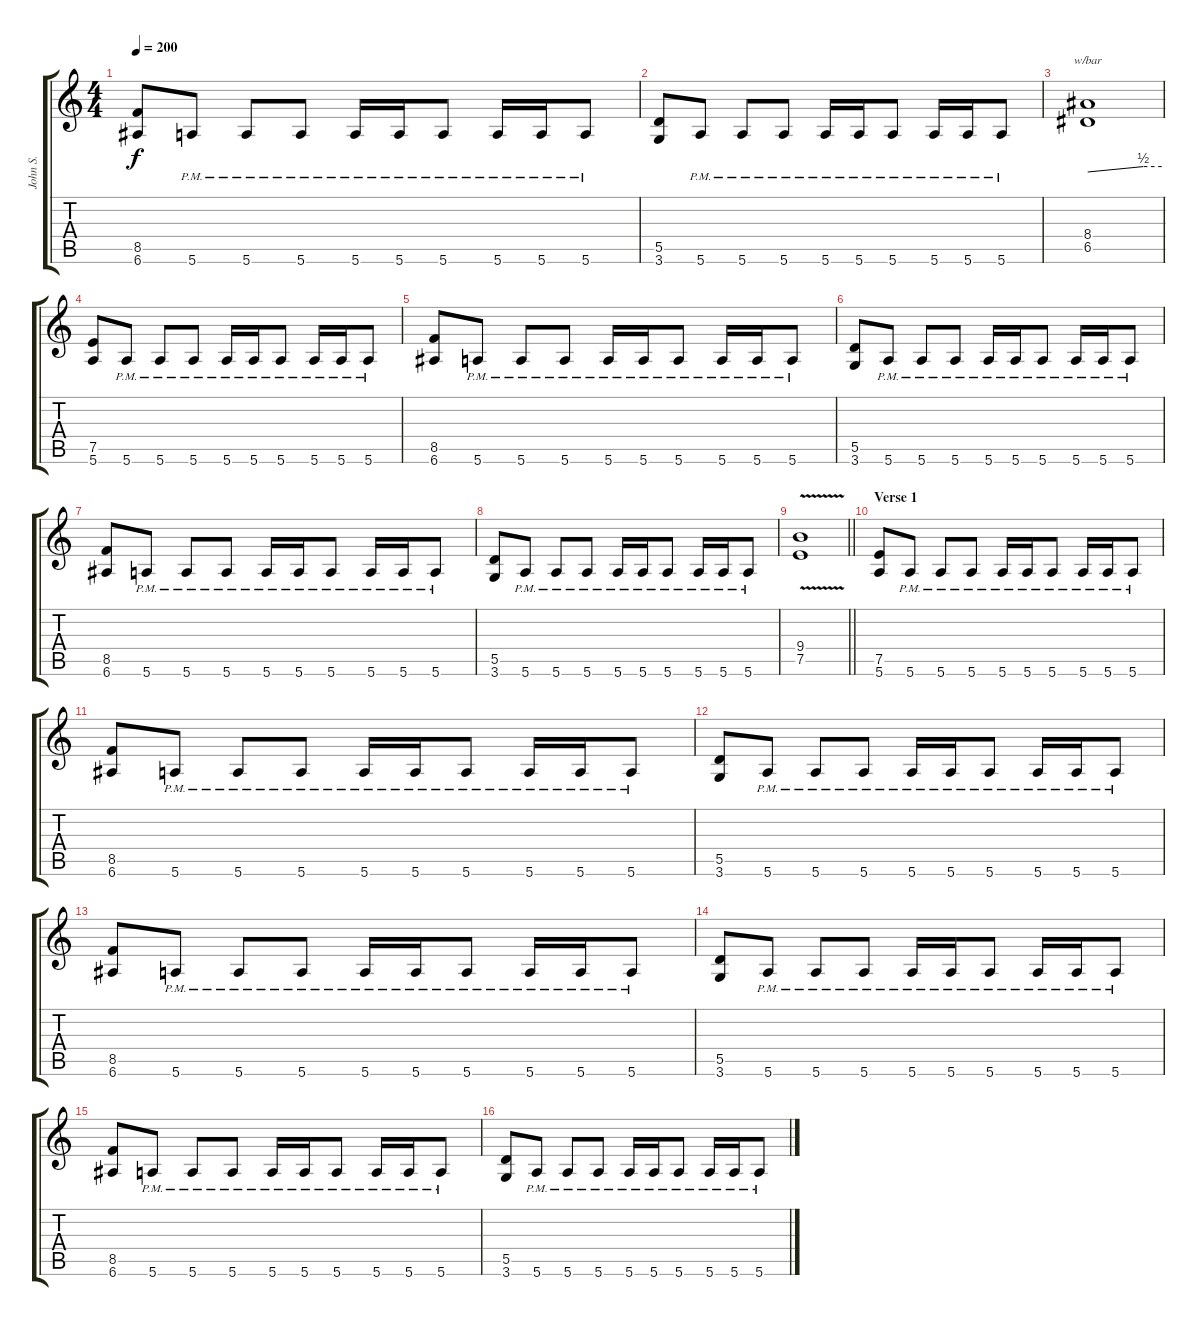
\track ("John S." "John S.") {instrument overdrivenguitar}
\staff {score tabs}
\tuning (E4 B3 G3 D3 A2 E2) {hide}
\ts (4 4)
\tempo 200
\clef g2
\ks c
(8.5 6.6).8{dy f} 5.6{pm}.8 5.6{pm}.8 5.6{pm}.8 5.6{pm}.16 5.6{pm}.16 5.6{pm}.8 5.6{pm}.16 5.6{pm}.16 5.6{pm}.8 |
(5.5 3.6).8 5.6{pm}.8 5.6{pm}.8 5.6{pm}.8 5.6{pm}.16 5.6{pm}.16 5.6{pm}.8 5.6{pm}.16 5.6{pm}.16 5.6{pm}.8 |
(8.4 6.5).1{tbe (custom default 0 0 45 2 60 2)} |
(7.5 5.6).8 5.6{pm}.8 5.6{pm}.8 5.6{pm}.8 5.6{pm}.16 5.6{pm}.16 5.6{pm}.8 5.6{pm}.16 5.6{pm}.16 5.6{pm}.8 |
(8.5 6.6).8 5.6{pm}.8 5.6{pm}.8 5.6{pm}.8 5.6{pm}.16 5.6{pm}.16 5.6{pm}.8 5.6{pm}.16 5.6{pm}.16 5.6{pm}.8 |
(5.5 3.6).8 5.6{pm}.8 5.6{pm}.8 5.6{pm}.8 5.6{pm}.16 5.6{pm}.16 5.6{pm}.8 5.6{pm}.16 5.6{pm}.16 5.6{pm}.8 |
(8.5 6.6).8 5.6{pm}.8 5.6{pm}.8 5.6{pm}.8 5.6{pm}.16 5.6{pm}.16 5.6{pm}.8 5.6{pm}.16 5.6{pm}.16 5.6{pm}.8 |
(5.5 3.6).8 5.6{pm}.8 5.6{pm}.8 5.6{pm}.8 5.6{pm}.16 5.6{pm}.16 5.6{pm}.8 5.6{pm}.16 5.6{pm}.16 5.6{pm}.8 |
\barLineRight lightlight
(9.4{v} 7.5{v}).1 |
\section ("" "Verse 1")
(7.5 5.6).8 5.6{pm}.8 5.6{pm}.8 5.6{pm}.8 5.6{pm}.16 5.6{pm}.16 5.6{pm}.8 5.6{pm}.16 5.6{pm}.16 5.6{pm}.8 |
(8.5 6.6).8 5.6{pm}.8 5.6{pm}.8 5.6{pm}.8 5.6{pm}.16 5.6{pm}.16 5.6{pm}.8 5.6{pm}.16 5.6{pm}.16 5.6{pm}.8 |
(5.5 3.6).8 5.6{pm}.8 5.6{pm}.8 5.6{pm}.8 5.6{pm}.16 5.6{pm}.16 5.6{pm}.8 5.6{pm}.16 5.6{pm}.16 5.6{pm}.8 |
(8.5 6.6).8 5.6{pm}.8 5.6{pm}.8 5.6{pm}.8 5.6{pm}.16 5.6{pm}.16 5.6{pm}.8 5.6{pm}.16 5.6{pm}.16 5.6{pm}.8 |
(5.5 3.6).8 5.6{pm}.8 5.6{pm}.8 5.6{pm}.8 5.6{pm}.16 5.6{pm}.16 5.6{pm}.8 5.6{pm}.16 5.6{pm}.16 5.6{pm}.8 |
(8.5 6.6).8 5.6{pm}.8 5.6{pm}.8 5.6{pm}.8 5.6{pm}.16 5.6{pm}.16 5.6{pm}.8 5.6{pm}.16 5.6{pm}.16 5.6{pm}.8 |
(5.5 3.6).8 5.6{pm}.8 5.6{pm}.8 5.6{pm}.8 5.6{pm}.16 5.6{pm}.16 5.6{pm}.8 5.6{pm}.16 5.6{pm}.16 5.6{pm}.8
